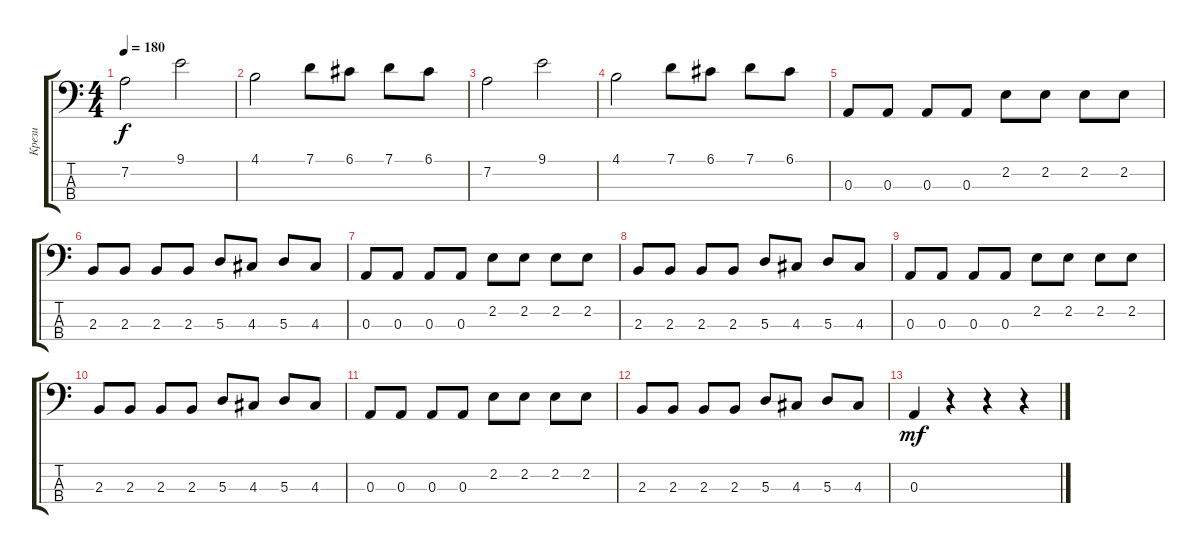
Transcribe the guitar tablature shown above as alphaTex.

\track ("Крези" "Крези") {instrument electricbassfinger}
\staff {score tabs}
\tuning (G2 D2 A1 E1) {hide}
\ts (4 4)
\tempo 180
\clef f4
\ks c
7.2.2{dy f} 9.1.2 |
4.1.2 7.1.8 6.1.8 7.1.8 6.1.8 |
7.2.2 9.1.2 |
4.1.2 7.1.8 6.1.8 7.1.8 6.1.8 |
0.3.8 0.3.8 0.3.8 0.3.8 2.2.8 2.2.8 2.2.8 2.2.8 |
2.3.8 2.3.8 2.3.8 2.3.8 5.3.8 4.3.8 5.3.8 4.3.8 |
0.3.8 0.3.8 0.3.8 0.3.8 2.2.8 2.2.8 2.2.8 2.2.8 |
2.3.8 2.3.8 2.3.8 2.3.8 5.3.8 4.3.8 5.3.8 4.3.8 |
0.3.8 0.3.8 0.3.8 0.3.8 2.2.8 2.2.8 2.2.8 2.2.8 |
2.3.8 2.3.8 2.3.8 2.3.8 5.3.8 4.3.8 5.3.8 4.3.8 |
0.3.8 0.3.8 0.3.8 0.3.8 2.2.8 2.2.8 2.2.8 2.2.8 |
2.3.8 2.3.8 2.3.8 2.3.8 5.3.8 4.3.8 5.3.8 4.3.8 |
0.3.4{dy mf} r.4 r.4 r.4
